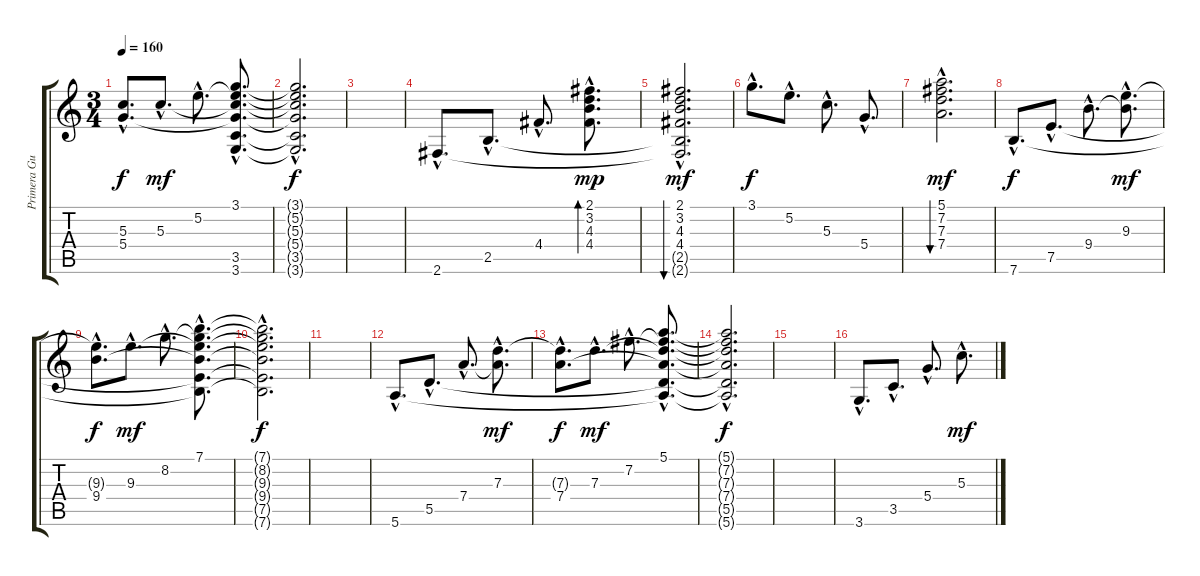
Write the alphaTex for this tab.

\track ("Primera Guitarra" "Primera Gu") {instrument acousticguitarnylon}
\staff {score tabs}
\tuning (E4 B3 G3 D3 A2 E2) {hide}
\ts (3 4)
\tempo 160
\clef g2
\ks c
(5.3{hac t} 5.4{hac}).8{d dy f} 5.3{hac}.8{d dy mf} 5.2{hac}.8{d} (3.1{hac} 5.2{hac t} 5.3{hac t} 5.4{hac t} 3.5{hac t} 3.6{hac t}).8{d} |
(3.1{hac t} 5.2{hac t} 5.3{hac t} 5.4{hac t} 3.5{hac t} 3.6{hac t}).2{d dy f} |
|
2.6{hac}.8{d} 2.5{hac}.8{d} 4.4{hac}.8{d} (2.1{hac} 3.2{hac} 4.3{hac} 4.4{hac}).8{d bd 480 dy mp} |
(2.1{hac} 3.2{hac} 4.3{hac} 4.4{hac} 2.5{hac t} 2.6{hac t}).2{d bu 480 dy mf} |
3.1{hac}.8{d dy f} 5.2{hac}.8{d} 5.3{hac}.8{d} 5.4{hac}.8{d} |
(5.1{hac} 7.2{hac} 7.3{hac} 7.4{hac}).2{d bu 480 dy mf} |
7.6{hac}.8{d dy f} 7.5{hac}.8{d} 9.4{hac}.8{d} (9.3{hac} 9.4{hac t}).8{d dy mf} |
(9.3{hac t} 9.4{hac}).8{d dy f} 9.3{hac}.8{d dy mf} 8.2{hac}.8{d} (7.1{hac} 8.2{hac t} 9.3{hac t} 9.4{hac t} 7.5{hac t} 7.6{hac t}).8{d} |
(7.1{hac t} 8.2{hac t} 9.3{hac t} 9.4{hac t} 7.5{hac t} 7.6{hac t}).2{d dy f} |
|
5.6{hac}.8{d} 5.5{hac}.8{d} 7.4{hac}.8{d} (7.3{hac} 7.4{hac t}).8{d dy mf} |
(7.3{hac t} 7.4{hac}).8{d dy f} 7.3{hac}.8{d dy mf} 7.2{hac}.8{d} (5.1{hac} 7.2{hac t} 7.3{hac t} 7.4{hac t} 5.5{hac t} 5.6{hac t}).8{d} |
(5.1{hac t} 7.2{hac t} 7.3{hac t} 7.4{hac t} 5.5{hac t} 5.6{hac t}).2{d dy f} |
|
3.6{hac}.8{d} 3.5{hac}.8{d} 5.4{hac}.8{d} 5.3{hac}.8{d dy mf}
